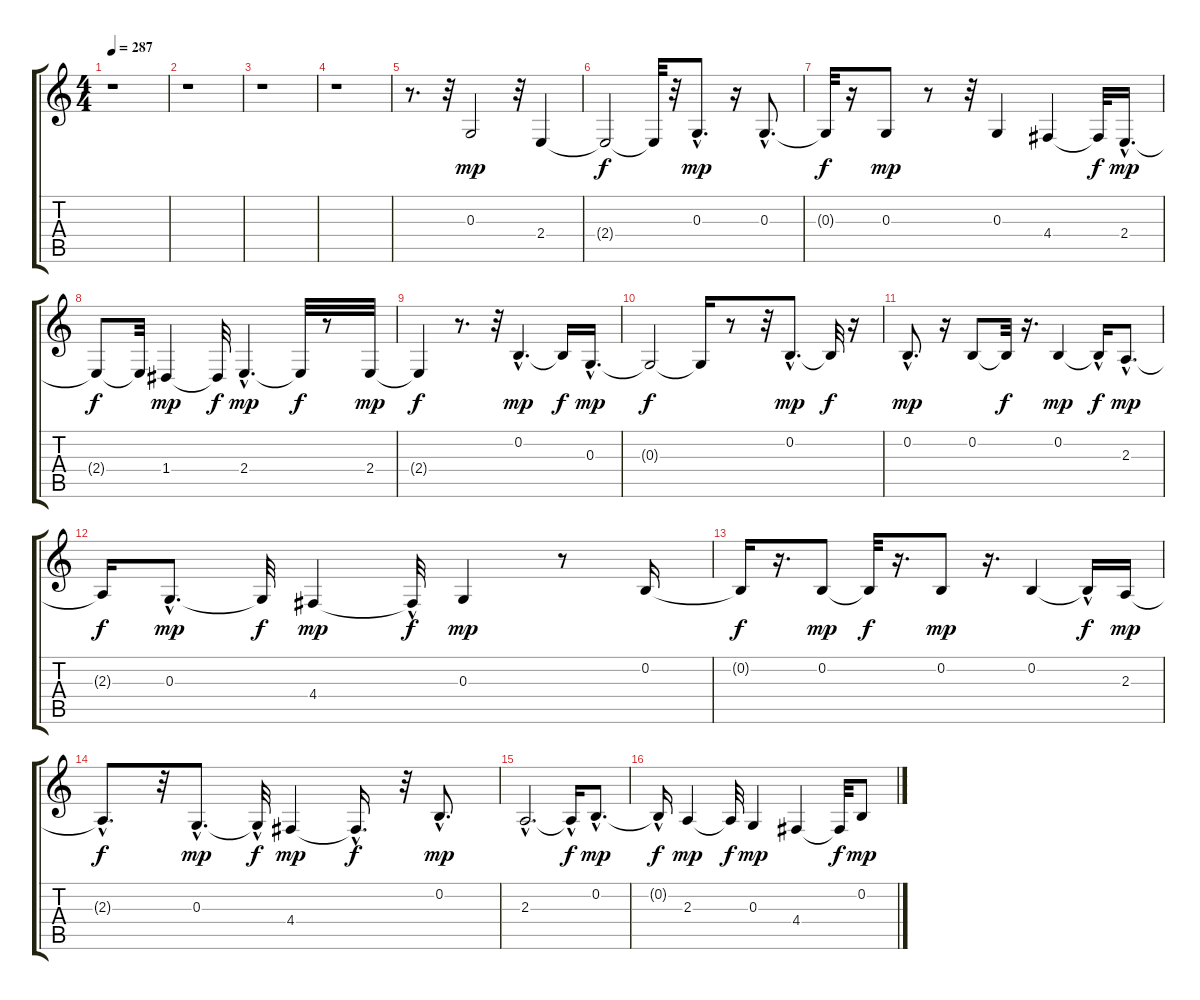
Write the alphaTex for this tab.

\track "" {instrument kalimba}
\staff {score tabs}
\tuning (E4 B3 G3 D3 A2 E2) {hide}
\ts (4 4)
\tempo 287
\clef g2
\ks c
r.1{dy mp instrument kalimba} |
r.1 |
r.1 |
r.1 |
r.8{d} r.32 0.3.2 r.32 2.4.4 |
2.4{t}.2{dy f} 2.4{t}.32 r.32 0.3{hac}.8{d dy mp} r.16 0.3{hac}.8{d} |
0.3{t}.32{dy f} r.16 0.3.8{dy mp} r.8 r.32 0.3.4 4.4.4 4.4{t}.32{dy f} 2.4{hac}.16{d dy mp} |
2.4{t}.8{dy f} 2.4{t}.32 1.4.4{dy mp} 1.4{t}.32{dy f} 2.4{hac}.4{d dy mp} 2.4{t}.32{dy f} r.8 2.4.32{dy mp} |
2.4{t}.4{dy f} r.8{d} r.32 0.2{hac}.4{d dy mp} 0.2{t}.16{dy f} 0.3{hac}.16{d dy mp} |
0.3{t}.2{dy f} 0.3{t}.16 r.8 r.32 0.2{hac}.8{d dy mp} 0.2{t}.32{dy f} r.16 |
0.2{hac}.8{d dy mp} r.16 0.2.8 0.2{t}.32{dy f} r.16{d} 0.2.4{dy mp} 0.2{hac t}.16{dy f} 2.3{hac}.8{d dy mp} |
2.3{t}.16{dy f} 0.3{hac}.8{d dy mp} 0.3{t}.32{dy f} 4.4.4{dy mp} 4.4{hac t}.32{dy f} 0.3.4{dy mp} r.8 0.2.16 |
0.2{t}.16{dy f} r.16{d} 0.2.8{dy mp} 0.2{t}.32{dy f} r.16{d} 0.2.8{dy mp} r.16{d} 0.2.4 0.2{hac t}.16{dy f} 2.3.16{dy mp} |
2.3{hac t}.8{d dy f} r.32 0.3{hac}.8{d dy mp} 0.3{hac t}.32{dy f} 4.4.4{dy mp} 4.4{hac t}.16{d dy f} r.32 0.2{hac}.8{d dy mp} |
2.3{hac}.2{d} 2.3{hac t}.16{dy f} 0.2{hac}.8{d dy mp} |
0.2{hac t}.16{dy f} 2.3.4{dy mp} 2.3{t}.32{dy f} 0.3.4{dy mp} 4.4.4 4.4{t}.32{dy f} 0.2.8{dy mp}
